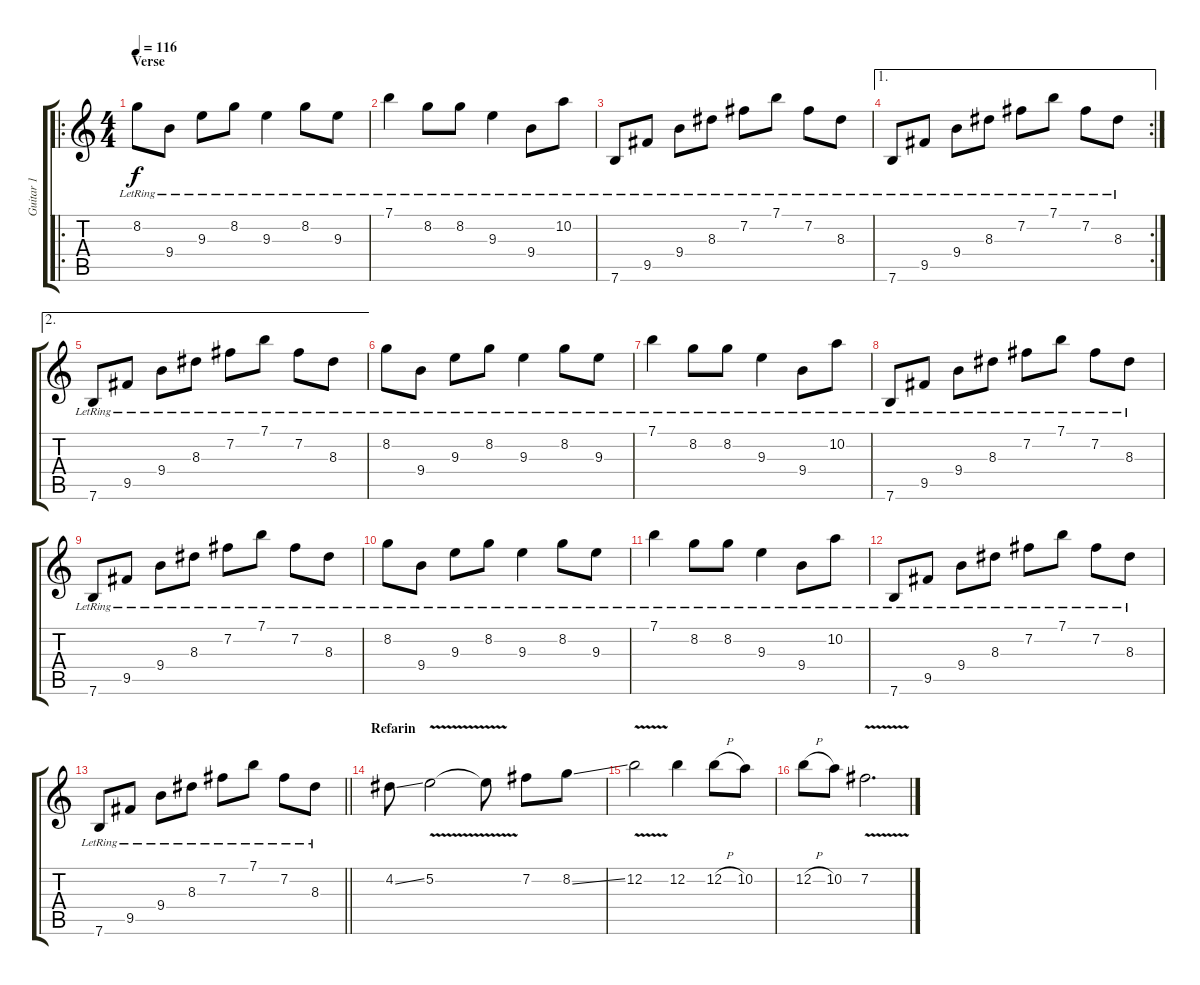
\track ("Guitar 1" "Guitar 1") {instrument acousticguitarsteel}
\staff {score tabs}
\tuning (E4 B3 G3 D3 A2 E2) {hide}
\ro
\ts (4 4)
\section ("" "Verse")
\tempo 116
\clef g2
\ks c
8.2{lr}.8{dy f volume 10 instrument acousticguitarsteel} 9.4{lr}.8 9.3{lr}.8 8.2{lr}.8 9.3{lr}.4 8.2{lr}.8 9.3{lr}.8 |
7.1{lr}.4 8.2{lr}.8 8.2{lr}.8 9.3{lr}.4 9.4{lr}.8 10.2{lr}.8 |
7.6{lr}.8 9.5{lr}.8 9.4{lr}.8 8.3{lr}.8 7.2{lr}.8 7.1{lr}.8 7.2{lr}.8 8.3{lr}.8 |
\ae 1
\rc 2
7.6{lr}.8 9.5{lr}.8 9.4{lr}.8 8.3{lr}.8 7.2{lr}.8 7.1{lr}.8 7.2{lr}.8 8.3{lr}.8 |
\ae 2
7.6{lr}.8 9.5{lr}.8 9.4{lr}.8 8.3{lr}.8 7.2{lr}.8 7.1{lr}.8 7.2{lr}.8 8.3{lr}.8 |
8.2{lr}.8{volume 10} 9.4{lr}.8 9.3{lr}.8 8.2{lr}.8 9.3{lr}.4 8.2{lr}.8 9.3{lr}.8 |
7.1{lr}.4 8.2{lr}.8 8.2{lr}.8 9.3{lr}.4 9.4{lr}.8 10.2{lr}.8 |
7.6{lr}.8 9.5{lr}.8 9.4{lr}.8 8.3{lr}.8 7.2{lr}.8 7.1{lr}.8 7.2{lr}.8 8.3{lr}.8 |
7.6{lr}.8 9.5{lr}.8 9.4{lr}.8 8.3{lr}.8 7.2{lr}.8 7.1{lr}.8 7.2{lr}.8 8.3{lr}.8 |
8.2{lr}.8{volume 10} 9.4{lr}.8 9.3{lr}.8 8.2{lr}.8 9.3{lr}.4 8.2{lr}.8 9.3{lr}.8 |
7.1{lr}.4 8.2{lr}.8 8.2{lr}.8 9.3{lr}.4 9.4{lr}.8 10.2{lr}.8 |
7.6{lr}.8 9.5{lr}.8 9.4{lr}.8 8.3{lr}.8 7.2{lr}.8 7.1{lr}.8 7.2{lr}.8 8.3{lr}.8 |
\barLineRight lightlight
7.6{lr}.8 9.5{lr}.8 9.4{lr}.8 8.3{lr}.8 7.2{lr}.8 7.1{lr}.8 7.2{lr}.8 8.3{lr}.8 |
\section ("" "Refarin")
4.2{ss}.8{volume 16 instrument overdrivenguitar} 5.2{v}.2 5.2{t}.8 7.2.8 8.2{ss}.8 |
12.2{v}.2 12.2.4 12.2{h}.8 10.2.8 |
12.2{h}.8 10.2.8 7.2{v}.2{d}
